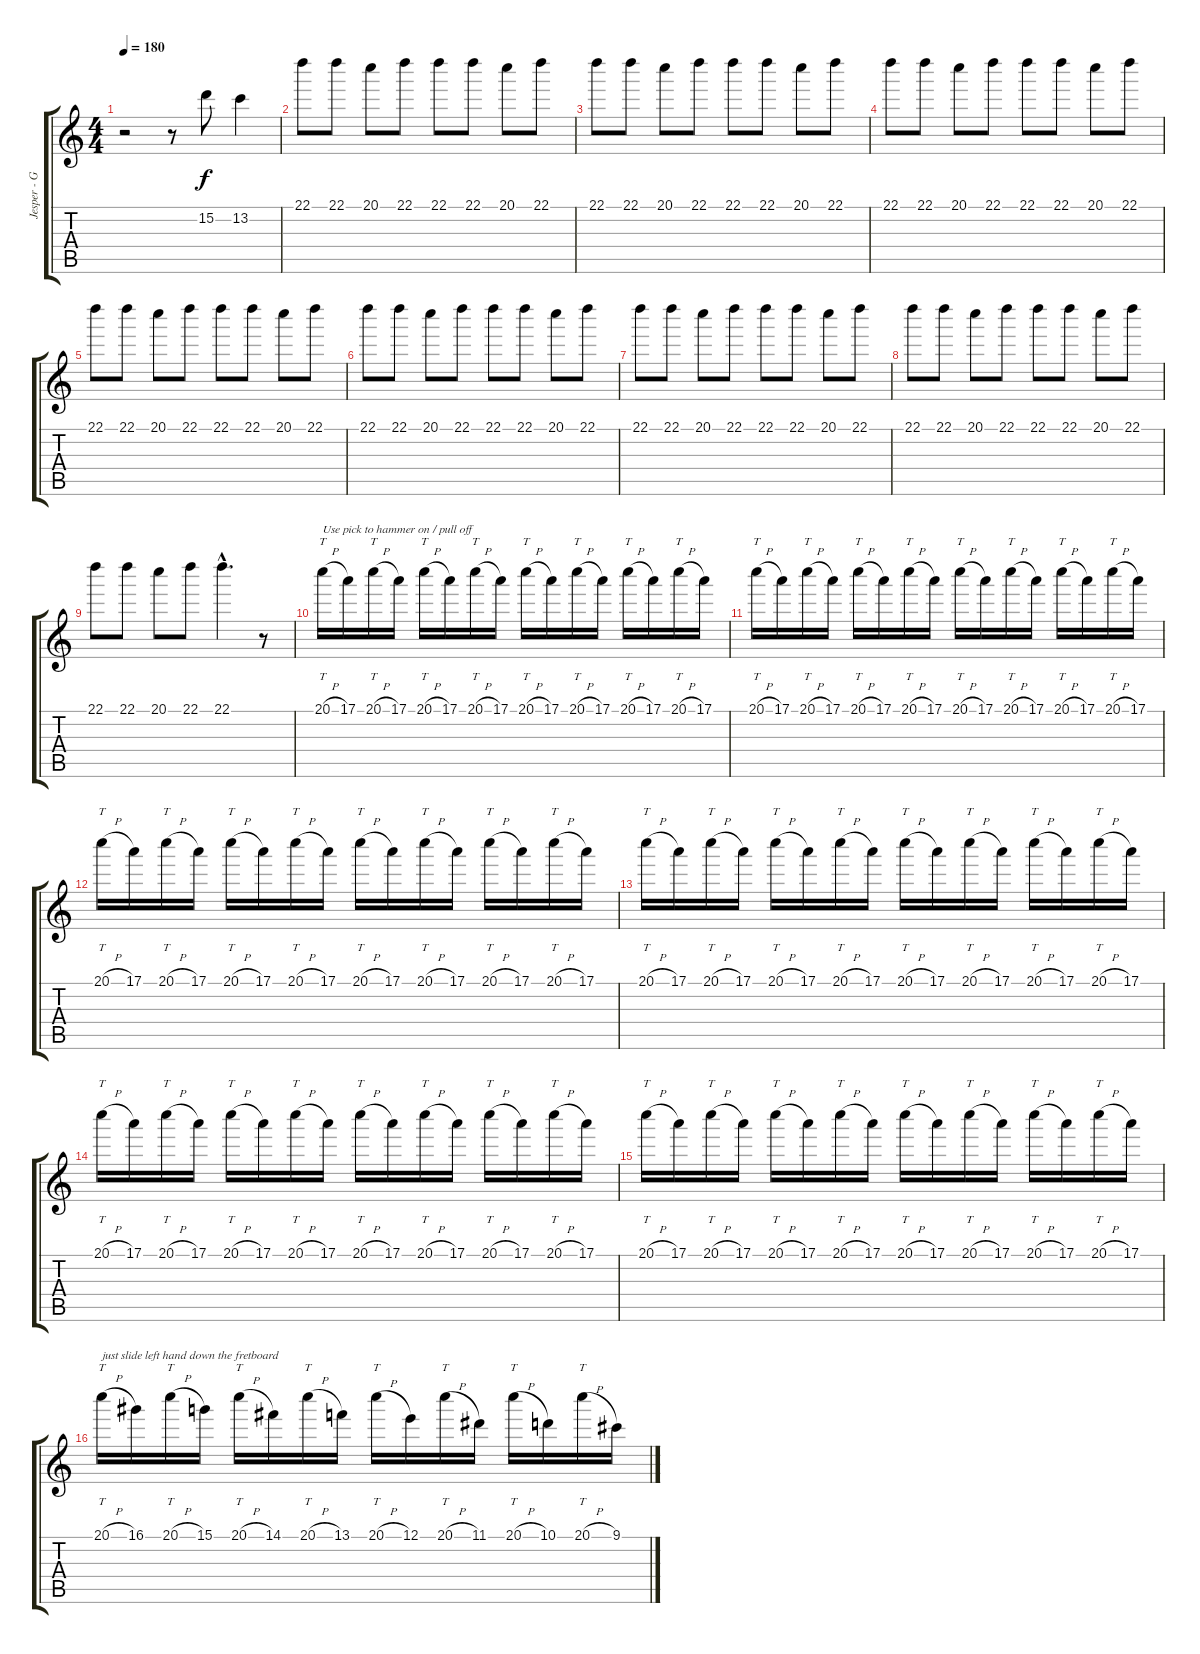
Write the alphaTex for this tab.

\track ("Jesper - Guitar" "Jesper - G") {instrument overdrivenguitar}
\staff {score tabs}
\tuning (E4 B3 G3 D3 A2 E2) {hide}
\ts (4 4)
\tempo 180
\clef g2
\ks c
r.2{dy f} r.8 15.2.8 13.2.4 |
22.1.8 22.1.8 20.1.8 22.1.8 22.1.8 22.1.8 20.1.8 22.1.8 |
22.1.8 22.1.8 20.1.8 22.1.8 22.1.8 22.1.8 20.1.8 22.1.8 |
22.1.8 22.1.8 20.1.8 22.1.8 22.1.8 22.1.8 20.1.8 22.1.8 |
22.1.8 22.1.8 20.1.8 22.1.8 22.1.8 22.1.8 20.1.8 22.1.8 |
22.1.8 22.1.8 20.1.8 22.1.8 22.1.8 22.1.8 20.1.8 22.1.8 |
22.1.8 22.1.8 20.1.8 22.1.8 22.1.8 22.1.8 20.1.8 22.1.8 |
22.1.8 22.1.8 20.1.8 22.1.8 22.1.8 22.1.8 20.1.8 22.1.8 |
22.1.8 22.1.8 20.1.8 22.1.8 22.1{hac}.4{d} r.8 |
20.1{h}.16{tt txt "Use pick to hammer on / pull off"} 17.1.16 20.1{h}.16{tt} 17.1.16 20.1{h}.16{tt} 17.1.16 20.1{h}.16{tt} 17.1.16 20.1{h}.16{tt} 17.1.16 20.1{h}.16{tt} 17.1.16 20.1{h}.16{tt} 17.1.16 20.1{h}.16{tt} 17.1.16 |
20.1{h}.16{tt} 17.1.16 20.1{h}.16{tt} 17.1.16 20.1{h}.16{tt} 17.1.16 20.1{h}.16{tt} 17.1.16 20.1{h}.16{tt} 17.1.16 20.1{h}.16{tt} 17.1.16 20.1{h}.16{tt} 17.1.16 20.1{h}.16{tt} 17.1.16 |
20.1{h}.16{tt} 17.1.16 20.1{h}.16{tt} 17.1.16 20.1{h}.16{tt} 17.1.16 20.1{h}.16{tt} 17.1.16 20.1{h}.16{tt} 17.1.16 20.1{h}.16{tt} 17.1.16 20.1{h}.16{tt} 17.1.16 20.1{h}.16{tt} 17.1.16 |
20.1{h}.16{tt} 17.1.16 20.1{h}.16{tt} 17.1.16 20.1{h}.16{tt} 17.1.16 20.1{h}.16{tt} 17.1.16 20.1{h}.16{tt} 17.1.16 20.1{h}.16{tt} 17.1.16 20.1{h}.16{tt} 17.1.16 20.1{h}.16{tt} 17.1.16 |
20.1{h}.16{tt} 17.1.16 20.1{h}.16{tt} 17.1.16 20.1{h}.16{tt} 17.1.16 20.1{h}.16{tt} 17.1.16 20.1{h}.16{tt} 17.1.16 20.1{h}.16{tt} 17.1.16 20.1{h}.16{tt} 17.1.16 20.1{h}.16{tt} 17.1.16 |
20.1{h}.16{tt} 17.1.16 20.1{h}.16{tt} 17.1.16 20.1{h}.16{tt} 17.1.16 20.1{h}.16{tt} 17.1.16 20.1{h}.16{tt} 17.1.16 20.1{h}.16{tt} 17.1.16 20.1{h}.16{tt} 17.1.16 20.1{h}.16{tt} 17.1.16 |
20.1{h}.16{tt txt "just slide left hand down the fretboard"} 16.1.16 20.1{h}.16{tt} 15.1.16 20.1{h}.16{tt} 14.1.16 20.1{h}.16{tt} 13.1.16 20.1{h}.16{tt} 12.1.16 20.1{h}.16{tt} 11.1.16 20.1{h}.16{tt} 10.1.16 20.1{h}.16{tt} 9.1.16
